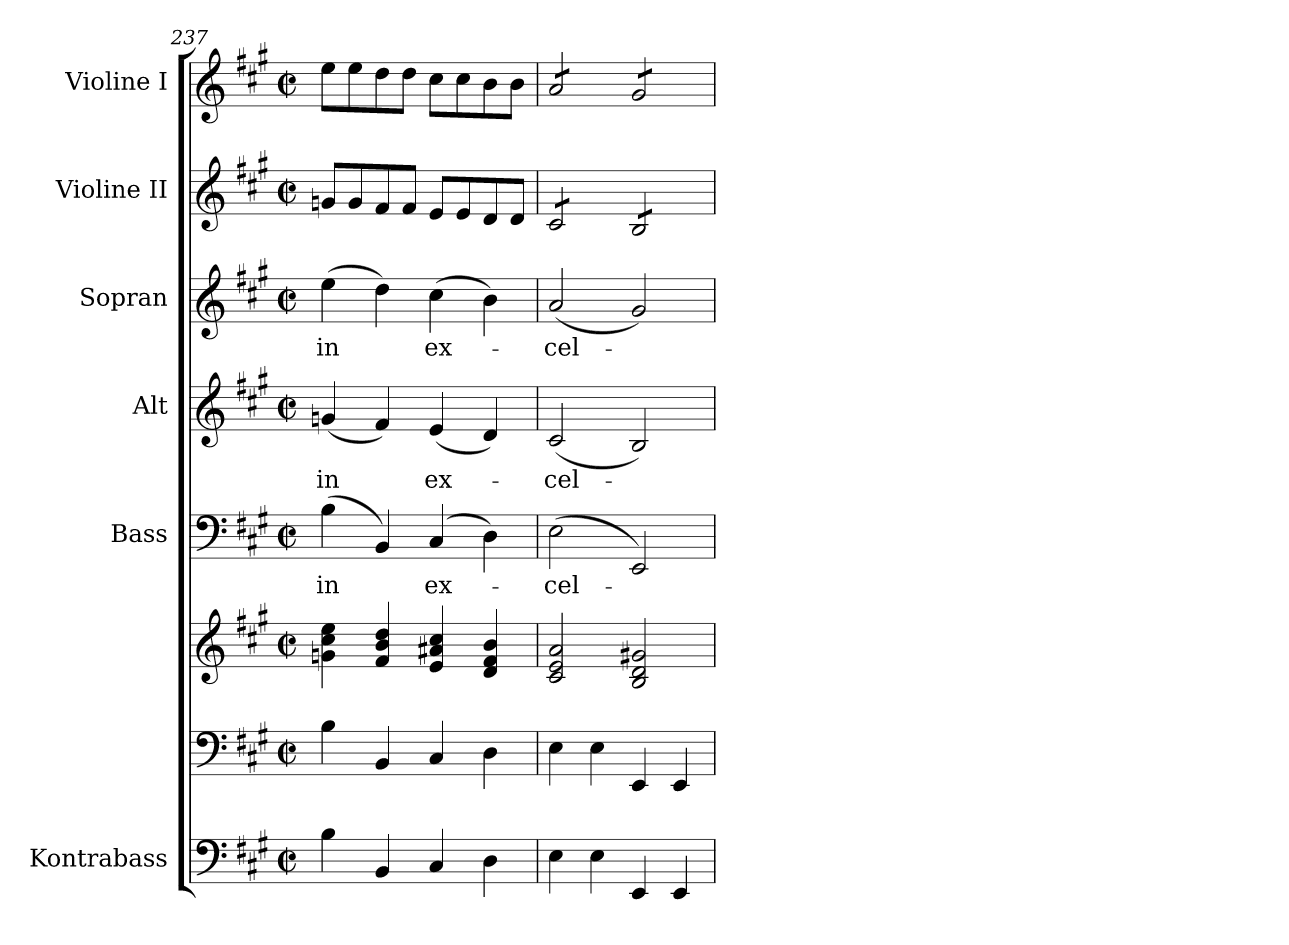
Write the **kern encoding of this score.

**kern	**kern	**kern	**kern	**text	**kern	**text	**kern	**text	**kern	**kern
*part7	*part6	*part6	*part5	*part5	*part4	*part4	*part3	*part3	*part2	*part1
*staff8	*staff7	*staff6	*staff5	*staff5	*staff4	*staff4	*staff3	*staff3	*staff2	*staff1
*I"Kontrabass	*	*	*I"Bass	*	*I"Alt	*	*I"Sopran	*	*I"Violine II	*I"Violine I
*I'Kb.	*	*	*I'B.	*	*I'A.	*	*I'S.	*	*I'Vl. II	*I'Vl. I
!!LO:PB:g=z
*clefF4	*clefF4	*clefG2	*clefF4	*	*clefG2	*	*clefG2	*	*clefG2	*clefG2
*ITrd7c12	*	*	*	*	*	*	*	*	*	*
*k[f#c#g#]	*k[f#c#g#]	*k[f#c#g#]	*k[f#c#g#]	*	*k[f#c#g#]	*	*k[f#c#g#]	*	*k[f#c#g#]	*k[f#c#g#]
*A:	*A:	*A:	*A:	*	*A:	*	*A:	*	*A:	*A:
*M2/2	*M2/2	*M2/2	*M2/2	*	*M2/2	*	*M2/2	*	*M2/2	*M2/2
*met(c|)	*met(c|)	*met(c|)	*met(c|)	*	*met(c|)	*	*met(c|)	*	*met(c|)	*met(c|)
=237	=237	=237	=237	=237	=237	=237	=237	=237	=237	=237
!	!	!	!	!LO:LY:b	!	!LO:LY:b	!	!LO:LY:b	!	!
4BB\	4B\	4gn\ 4cc#\ 4ee\	(>4B\	in	(<4gn/	in	(>4ee\	in	8gn/L	8ee\L
.	.	.	.	.	.	.	.	.	8g/	8ee\
4BBB/	4BB/	4f#/ 4b/ 4dd/	4BB/)	.	4f#/)	.	4dd\)	.	8f#/	8dd\
.	.	.	.	.	.	.	.	.	8f#/J	8dd\J
!	!	!	!	!LO:LY:b	!	!LO:LY:b	!	!LO:LY:b	!	!
4CC#/	4C#/	4e/ 4a#X/ 4cc#/	(4C#/	ex-	(<4e/	ex-	(>4cc#\	ex-	8e/L	8cc#\L
.	.	.	.	.	.	.	.	.	8e/	8cc#\
4DD\	4D\	4d/ 4f#/ 4b/	4D\)	.	4d/)	.	4b\)	.	8d/	8b\
.	.	.	.	.	.	.	.	.	8d/J	8b\J
=238	=238	=238	=238	=238	=238	=238	=238	=238	=238	=238
!	!	!	!	!LO:LY:b	!	!LO:LY:b	!	!LO:LY:b	!	!
*	*	*	*	*	*	*	*	*	*tremolo	*
*	*	*	*	*	*	*	*	*	*	*tremolo
4EE\	4E\	2c#/ 2e/ 2a/	(>2E\	-cel-	(<2c#/	-cel-	(<2a/	-cel-	8c#/L	8a/L
.	.	.	.	.	.	.	.	.	8c#/	8a/
4EE\	4E\	.	.	.	.	.	.	.	8c#/	8a/
.	.	.	.	.	.	.	.	.	8c#/J	8a/J
4EEE/	4EE/	2B/ 2d/ 2g#X/	2EE/)	.	2B/)	.	2g#/)	.	8B/L	8g#/L
.	.	.	.	.	.	.	.	.	8B/	8g#/
4EEE/	4EE/	.	.	.	.	.	.	.	8B/	8g#/
.	.	.	.	.	.	.	.	.	8B/J	8g#/J
*	*	*	*	*	*	*	*	*	*	*Xtremolo
*	*	*	*	*	*	*	*	*	*Xtremolo	*
=	=	=	=	=	=	=	=	=	=	=
*-	*-	*-	*-	*-	*-	*-	*-	*-	*-	*-
